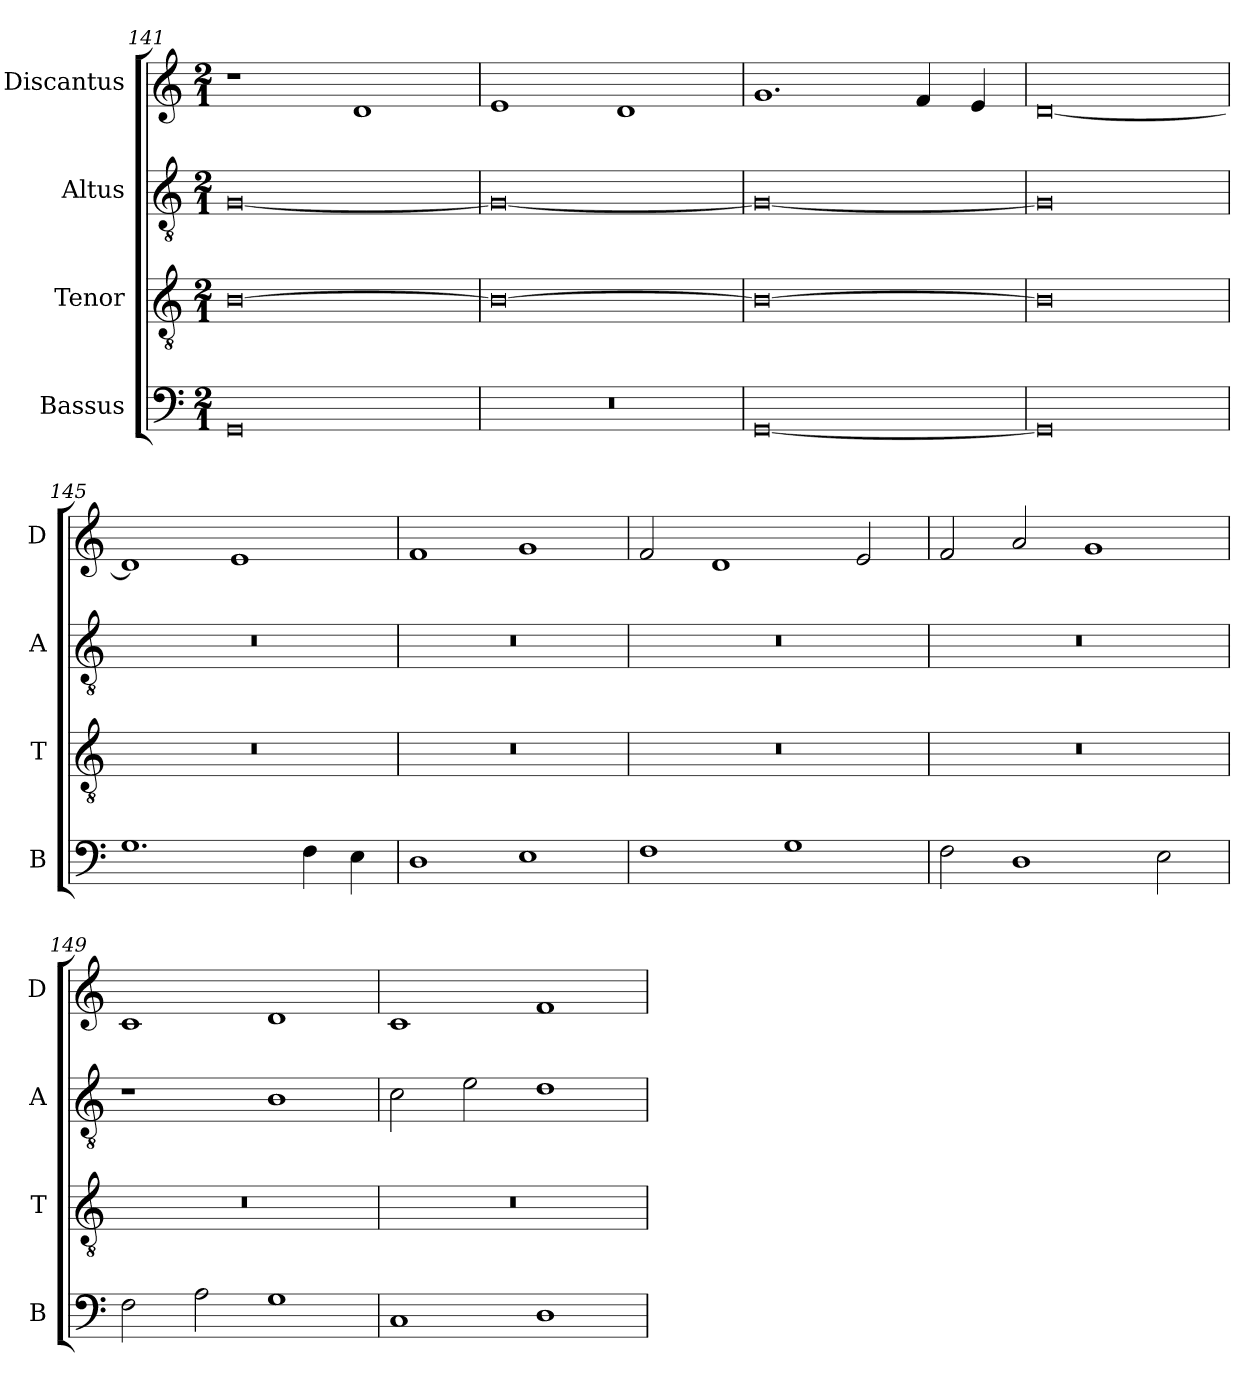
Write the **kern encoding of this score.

**kern	**kern	**kern	**kern
*part4	*part3	*part2	*part1
*staff4	*staff3	*staff2	*staff1
*I"Bassus	*I"Tenor	*I"Altus	*I"Discantus
*I'B	*I'T	*I'A	*I'D
*clefF4	*clefGv2	*clefGv2	*clefG2
*k[]	*k[]	*k[]	*k[]
*M2/1	*M2/1	*M2/1	*M2/1
=141	=141	=141	=141
0GG	[0B	[0G	1r
.	.	.	1d
=142	=142	=142	=142
0r	0B_	0G_	1e
.	.	.	1d
=143	=143	=143	=143
[0GG	0B_	0G_	1.g
.	.	.	4f
.	.	.	4e
=144	=144	=144	=144
0GG]	0B]	0G]	[0d
=145	=145	=145	=145
1.G	0r	0r	1d]
.	.	.	1e
4F	.	.	.
4E	.	.	.
=146	=146	=146	=146
1D	0r	0r	1f
1E	.	.	1g
=147	=147	=147	=147
1F	0r	0r	2f
.	.	.	1d
1G	.	.	.
.	.	.	2e
=148	=148	=148	=148
2F	0r	0r	2f
1D	.	.	2a
.	.	.	1g
2E	.	.	.
=149	=149	=149	=149
2F	0r	1r	1c
2A	.	.	.
1G	.	1B	1d
=150	=150	=150	=150
1C	0r	2c	1c
.	.	2e	.
1D	.	1d	1f
=	=	=	=
*-	*-	*-	*-
